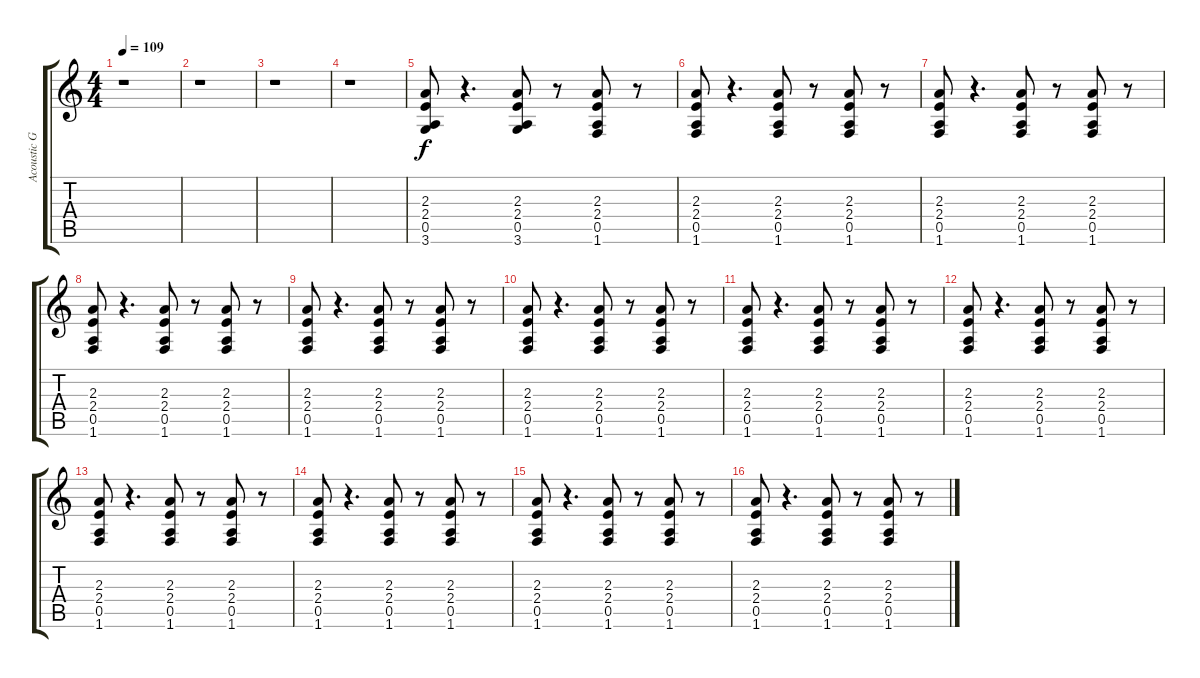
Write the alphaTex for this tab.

\track ("Acoustic Guitar" "Acoustic G") {instrument acousticguitarnylon}
\staff {score tabs}
\tuning (E4 B3 G3 D3 A2 E2) {hide}
\ts (4 4)
\tempo 109
\clef g2
\ks c
r.1{dy f instrument acousticguitarnylon} |
r.1 |
r.1 |
r.1 |
(2.3 2.4 0.5 3.6).8 r.4{d} (2.3 2.4 0.5 3.6).8 r.8 (2.3 2.4 0.5 1.6).8 r.8 |
(2.3 2.4 0.5 1.6).8 r.4{d} (2.3 2.4 0.5 1.6).8 r.8 (2.3 2.4 0.5 1.6).8 r.8 |
(2.3 2.4 0.5 1.6).8 r.4{d} (2.3 2.4 0.5 1.6).8 r.8 (2.3 2.4 0.5 1.6).8 r.8 |
(2.3 2.4 0.5 1.6).8 r.4{d} (2.3 2.4 0.5 1.6).8 r.8 (2.3 2.4 0.5 1.6).8 r.8 |
(2.3 2.4 0.5 1.6).8 r.4{d} (2.3 2.4 0.5 1.6).8 r.8 (2.3 2.4 0.5 1.6).8 r.8 |
(2.3 2.4 0.5 1.6).8 r.4{d} (2.3 2.4 0.5 1.6).8 r.8 (2.3 2.4 0.5 1.6).8 r.8 |
(2.3 2.4 0.5 1.6).8 r.4{d} (2.3 2.4 0.5 1.6).8 r.8 (2.3 2.4 0.5 1.6).8 r.8 |
(2.3 2.4 0.5 1.6).8 r.4{d} (2.3 2.4 0.5 1.6).8 r.8 (2.3 2.4 0.5 1.6).8 r.8 |
(2.3 2.4 0.5 1.6).8 r.4{d} (2.3 2.4 0.5 1.6).8 r.8 (2.3 2.4 0.5 1.6).8 r.8 |
(2.3 2.4 0.5 1.6).8 r.4{d} (2.3 2.4 0.5 1.6).8 r.8 (2.3 2.4 0.5 1.6).8 r.8 |
(2.3 2.4 0.5 1.6).8 r.4{d} (2.3 2.4 0.5 1.6).8 r.8 (2.3 2.4 0.5 1.6).8 r.8 |
(2.3 2.4 0.5 1.6).8 r.4{d} (2.3 2.4 0.5 1.6).8 r.8 (2.3 2.4 0.5 1.6).8 r.8
